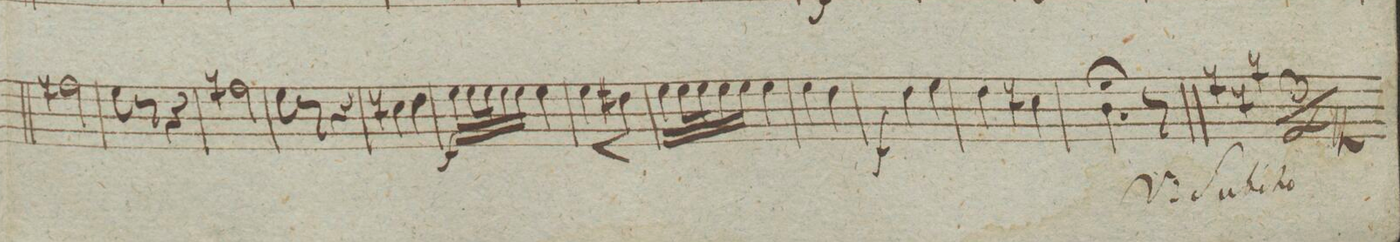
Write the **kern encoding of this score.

**kern	**dynam
*I"Clarinetto 1mo in C:	*
*clefG2	*
*k[f#c#g#]	*
*M2/4	*
2ffn\	.
=55	=55
8ee\	.
8r	.
4r	.
=56	=56
2ffn\	.
=57	=57
8ee\	.
8r	.
4r	.
=58	=58
4ccn\	.
4dd\	.
=59	=59
16ee\LL	f
32ee\L	.
32ee\J	.
16ee\	.
16ee\JJ	.
4ee\	.
=60	=60
4ee\	<
4dd#X\	[[
=61	=61
16ee\LL	.
32ee\L	.
32ee\J	.
16ee\	.
16ee\JJ	.
4ee\	.
=62	=62
4ee\	.
4dd\	.
=63	=63
4dd\	f
4ee\	.
=64	=64
4dd\	.
4ccn\	.
=65	=65
4.b;\	.
8r	.
=66||	=66||
*k[]	*
*M3/4	*
*-	*-
